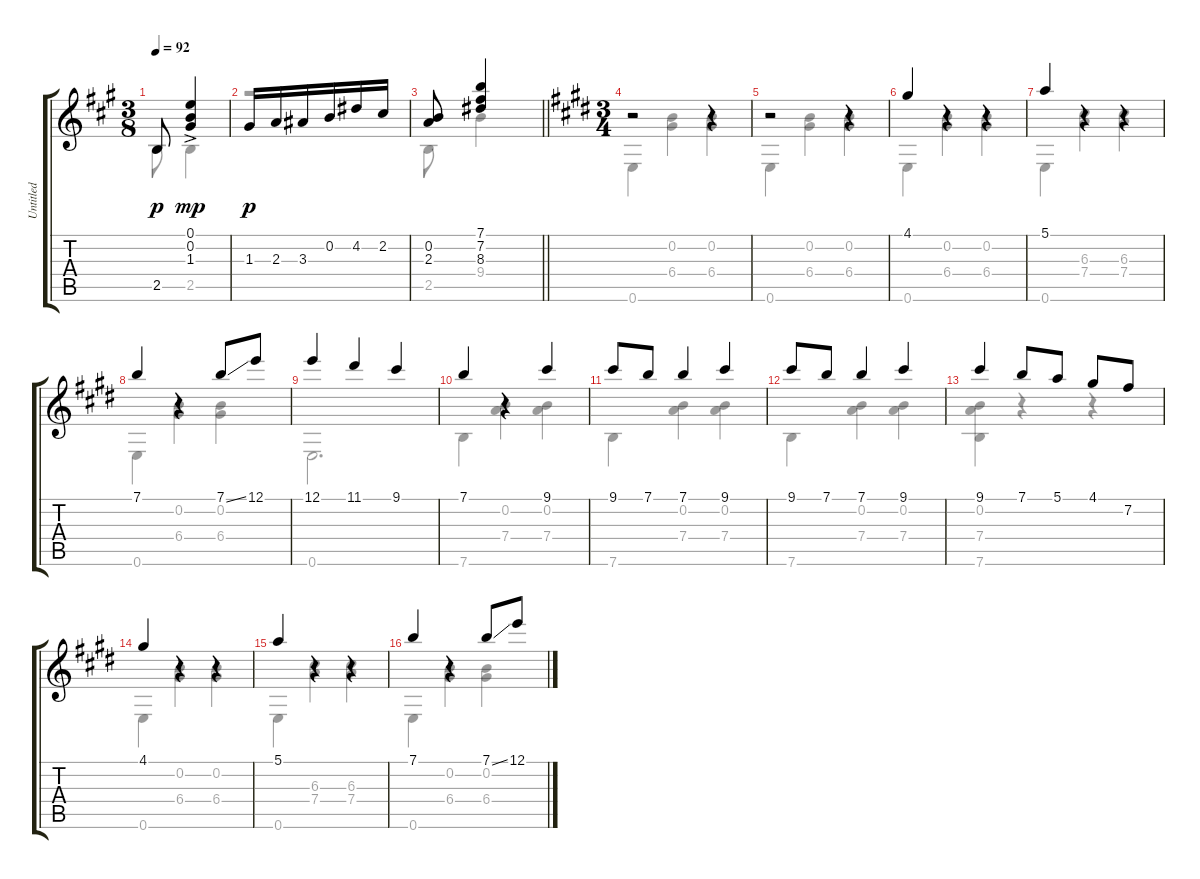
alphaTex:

\track ("Untitled" "Untitled") {instrument acousticguitarnylon}
\staff {score tabs}
\tuning (E4 B3 G3 D3 A2 E2) {hide}
\voice
\ts (3 8)
\tempo 92
\clef g2
\ks a
2.5.8{dy p} (0.1{ac} 0.2{ac} 1.3{ac}).4{dy mp} |
1.3.16{dy p} 2.3.16 3.3.16 0.2.16 4.2.16 2.2.16 |
\barLineRight lightlight
(0.2 2.3).8 (7.1 7.2 8.3).4 |
\ts (3 4)
\ks e
r.2 r.4 |
\ks c#minor
r.2 r.4 |
4.1.4 r.4 r.4 |
5.1.4 r.4 r.4 |
\ks e
7.1.4 r.4 7.1{ss}.8 12.1.8 |
\ks c#minor
12.1.4 11.1.4 9.1.4 |
7.1.4 r.4 9.1.4 |
9.1.8 7.1.8 7.1.4 9.1.4 |
\ks e
9.1.8 7.1.8 7.1.4 9.1.4 |
\ks c#minor
9.1.4 7.1.8 5.1.8 4.1.8 7.2.8 |
4.1.4 r.4 r.4 |
5.1.4 r.4 r.4 |
\ks e
7.1.4 r.4 7.1{ss}.8 12.1.8
\voice
\clef g2
\ottava regular
\simile none
\ks a
2.5.8{dy p} 2.5.4 |
r.1 |
\barLineRight lightlight
2.5.8 9.4.4 |
\ks e
0.6.4 (0.2 6.4).4 (0.2 6.4).4 |
\ks c#minor
0.6.4 (0.2 6.4).4 (0.2 6.4).4 |
0.6.4 (0.2 6.4).4 (0.2 6.4).4 |
0.6.4 (6.3 7.4).4 (6.3 7.4).4 |
\ks e
0.6.4 (0.2 6.4).4 (0.2 6.4).4 |
\ks c#minor
0.6.2{d} |
7.6.4 (0.2 7.4).4 (0.2 7.4).4 |
7.6.4 (0.2 7.4).4 (0.2 7.4).4 |
\ks e
7.6.4 (0.2 7.4).4 (0.2 7.4).4 |
\ks c#minor
(0.2 7.4 7.6).4 r.4 r.4 |
0.6.4 (0.2 6.4).4 (0.2 6.4).4 |
0.6.4 (6.3 7.4).4 (6.3 7.4).4 |
\ks e
0.6.4 (0.2 6.4).4 (0.2 6.4).4
